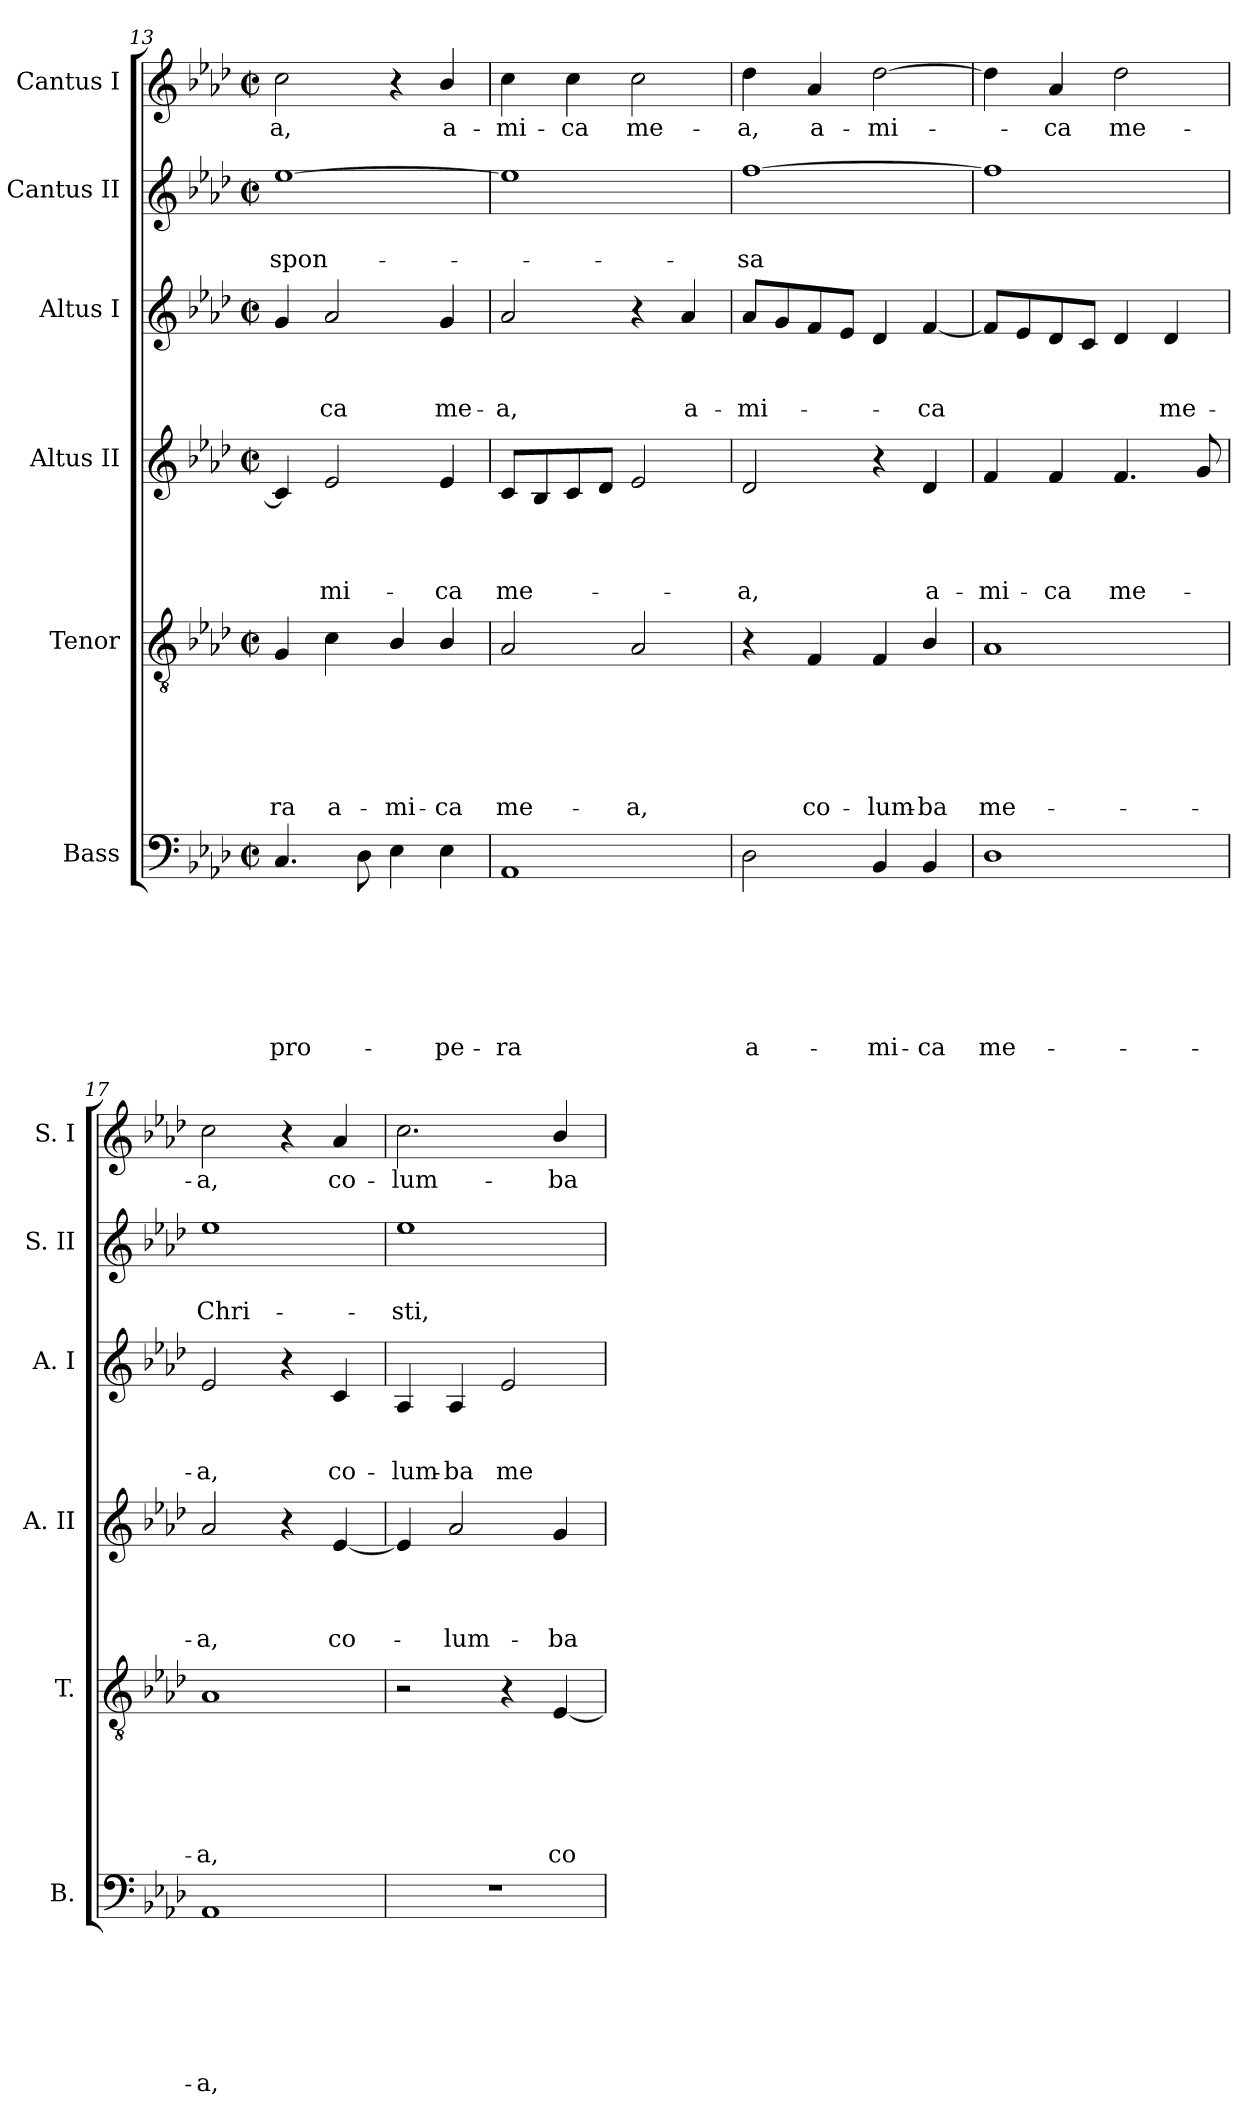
**kern	**text	**text	**text	**text	**text	**text	**text	**kern	**text	**text	**text	**text	**text	**text	**kern	**text	**text	**text	**text	**kern	**text	**text	**text	**kern	**text	**text	**kern	**text
*part6	*part6	*part6	*part6	*part6	*part6	*part6	*part6	*part5	*part5	*part5	*part5	*part5	*part5	*part5	*part4	*part4	*part4	*part4	*part4	*part3	*part3	*part3	*part3	*part2	*part2	*part2	*part1	*part1
*staff6	*staff6	*staff6	*staff6	*staff6	*staff6	*staff6	*staff6	*staff5	*staff5	*staff5	*staff5	*staff5	*staff5	*staff5	*staff4	*staff4	*staff4	*staff4	*staff4	*staff3	*staff3	*staff3	*staff3	*staff2	*staff2	*staff2	*staff1	*staff1
*I"Bass	*	*	*	*	*	*	*	*I"Tenor	*	*	*	*	*	*	*I"Altus II	*	*	*	*	*I"Altus I	*	*	*	*I"Cantus II	*	*	*I"Cantus I	*
*I'B.	*	*	*	*	*	*	*	*I'T.	*	*	*	*	*	*	*I'A. II	*	*	*	*	*I'A. I	*	*	*	*I'S. II	*	*	*I'S. I	*
!!LO:PB:g=z
*clefF4	*	*	*	*	*	*	*	*clefGv2	*	*	*	*	*	*	*clefG2	*	*	*	*	*clefG2	*	*	*	*clefG2	*	*	*clefG2	*
*k[b-e-a-d-]	*	*	*	*	*	*	*	*k[b-e-a-d-]	*	*	*	*	*	*	*k[b-e-a-d-]	*	*	*	*	*k[b-e-a-d-]	*	*	*	*k[b-e-a-d-]	*	*	*k[b-e-a-d-]	*
*A-:	*	*	*	*	*	*	*	*A-:	*	*	*	*	*	*	*A-:	*	*	*	*	*A-:	*	*	*	*A-:	*	*	*A-:	*
*M2/2	*	*	*	*	*	*	*	*M2/2	*	*	*	*	*	*	*M2/2	*	*	*	*	*M2/2	*	*	*	*M2/2	*	*	*M2/2	*
*met(c|)	*	*	*	*	*	*	*	*met(c|)	*	*	*	*	*	*	*met(c|)	*	*	*	*	*met(c|)	*	*	*	*met(c|)	*	*	*met(c|)	*
=13	=13	=13	=13	=13	=13	=13	=13	=13	=13	=13	=13	=13	=13	=13	=13	=13	=13	=13	=13	=13	=13	=13	=13	=13	=13	=13	=13	=13
!	!	!	!	!	!	!	!LO:LY:b	!	!	!	!	!	!	!LO:LY:b	!	!	!	!	!	!	!	!	!	!	!	!LO:LY:b	!	!LO:LY:b
4.C/	.	.	.	.	.	.	pro-	4G/	.	.	.	.	.	-ra	4c/]	.	.	.	.	4g/	.	.	.	[>1ee-	.	spon-	2cc\	-a,
!	!	!	!	!	!	!	!	!	!	!	!	!	!	!LO:LY:b	!	!	!	!	!LO:LY:b	!	!	!	!LO:LY:b	!	!	!	!	!
.	.	.	.	.	.	.	.	4c\	.	.	.	.	.	a-	2e-/	.	.	.	-mi-	2a-/	.	.	-ca	.	.	.	.	.
8D-\	.	.	.	.	.	.	.	.	.	.	.	.	.	.	.	.	.	.	.	.	.	.	.	.	.	.	.	.
!	!	!	!	!	!	!	!	!	!	!	!	!	!	!LO:LY:b	!	!	!	!	!	!	!	!	!	!	!	!	!	!
4E-\	.	.	.	.	.	.	.	4B-/	.	.	.	.	.	-mi-	.	.	.	.	.	.	.	.	.	.	.	.	4r	.
!	!	!	!	!	!	!	!LO:LY:b	!	!	!	!	!	!	!LO:LY:b:rj	!	!	!	!	!LO:LY:b	!	!	!	!LO:LY:b	!	!	!	!	!LO:LY:b
4E-\	.	.	.	.	.	.	-pe-	4B-/	.	.	.	.	.	-ca	4e-/	.	.	.	-ca	4g/	.	.	me-	.	.	.	4b-/	a-
=14	=14	=14	=14	=14	=14	=14	=14	=14	=14	=14	=14	=14	=14	=14	=14	=14	=14	=14	=14	=14	=14	=14	=14	=14	=14	=14	=14	=14
!	!	!	!	!	!	!	!LO:LY:b	!	!	!	!	!	!	!LO:LY:b	!	!	!	!	!LO:LY:b	!	!	!	!LO:LY:b	!	!	!	!	!LO:LY:b
1AA-	.	.	.	.	.	.	-ra	2A-/	.	.	.	.	.	me-	8c/L	.	.	.	me-	2a-/	.	.	-a,	1ee-]	.	.	4cc\	-mi-
.	.	.	.	.	.	.	.	.	.	.	.	.	.	.	8B-/	.	.	.	.	.	.	.	.	.	.	.	.	.
!	!	!	!	!	!	!	!	!	!	!	!	!	!	!	!	!	!	!	!	!	!	!	!	!	!	!	!	!LO:LY:b
.	.	.	.	.	.	.	.	.	.	.	.	.	.	.	8c/	.	.	.	.	.	.	.	.	.	.	.	4cc\	-ca
.	.	.	.	.	.	.	.	.	.	.	.	.	.	.	8d-/J	.	.	.	.	.	.	.	.	.	.	.	.	.
!	!	!	!	!	!	!	!	!	!	!	!	!	!	!LO:LY:b	!	!	!	!	!	!	!	!	!	!	!	!	!	!LO:LY:b
.	.	.	.	.	.	.	.	2A-/	.	.	.	.	.	-a,	2e-/	.	.	.	.	4r	.	.	.	.	.	.	2cc\	me-
!	!	!	!	!	!	!	!	!	!	!	!	!	!	!	!	!	!	!	!	!	!	!	!LO:LY:b	!	!	!	!	!
.	.	.	.	.	.	.	.	.	.	.	.	.	.	.	.	.	.	.	.	4a-/	.	.	a-	.	.	.	.	.
=15	=15	=15	=15	=15	=15	=15	=15	=15	=15	=15	=15	=15	=15	=15	=15	=15	=15	=15	=15	=15	=15	=15	=15	=15	=15	=15	=15	=15
!	!	!	!	!	!	!	!LO:LY:b	!	!	!	!	!	!	!	!	!	!	!	!LO:LY:b	!	!	!	!LO:LY:b	!	!	!LO:LY:b	!	!LO:LY:b
2D-\	.	.	.	.	.	.	a-	4r	.	.	.	.	.	.	2d-/	.	.	.	-a,	8a-/L	.	.	-mi-	[>1ff	.	-sa	4dd-\	-a,
.	.	.	.	.	.	.	.	.	.	.	.	.	.	.	.	.	.	.	.	8g/	.	.	.	.	.	.	.	.
!	!	!	!	!	!	!	!	!	!	!	!	!	!	!LO:LY:b	!	!	!	!	!	!	!	!	!	!	!	!	!	!LO:LY:b
.	.	.	.	.	.	.	.	4F/	.	.	.	.	.	co-	.	.	.	.	.	8f/	.	.	.	.	.	.	4a-/	a-
.	.	.	.	.	.	.	.	.	.	.	.	.	.	.	.	.	.	.	.	8e-/J	.	.	.	.	.	.	.	.
!	!	!	!	!	!	!	!LO:LY:b	!	!	!	!	!	!	!LO:LY:b	!	!	!	!	!	!	!	!	!	!	!	!	!	!LO:LY:b
4BB-/	.	.	.	.	.	.	-mi-	4F/	.	.	.	.	.	-lum-	4r	.	.	.	.	4d-/	.	.	.	.	.	.	[>2dd-\	-mi-
!	!	!	!	!	!	!	!LO:LY:b	!	!	!	!	!	!	!LO:LY:b:rj	!	!	!	!	!LO:LY:b	!	!	!	!LO:LY:b	!	!	!	!	!
4BB-/	.	.	.	.	.	.	-ca	4B-/	.	.	.	.	.	-ba	4d-/	.	.	.	a-	[<4f/	.	.	-ca	.	.	.	.	.
=16	=16	=16	=16	=16	=16	=16	=16	=16	=16	=16	=16	=16	=16	=16	=16	=16	=16	=16	=16	=16	=16	=16	=16	=16	=16	=16	=16	=16
!	!	!	!	!	!	!	!LO:LY:b	!	!	!	!	!	!	!LO:LY:b	!	!	!	!	!LO:LY:b	!	!	!	!	!	!	!	!	!
1D-	.	.	.	.	.	.	me-	1A-	.	.	.	.	.	me-	4f/	.	.	.	-mi-	8f/L]	.	.	.	1ff]	.	.	4dd-\]	.
.	.	.	.	.	.	.	.	.	.	.	.	.	.	.	.	.	.	.	.	8e-/	.	.	.	.	.	.	.	.
!	!	!	!	!	!	!	!	!	!	!	!	!	!	!	!	!	!	!	!LO:LY:b	!	!	!	!	!	!	!	!	!LO:LY:b
.	.	.	.	.	.	.	.	.	.	.	.	.	.	.	4f/	.	.	.	-ca	8d-/	.	.	.	.	.	.	4a-/	-ca
.	.	.	.	.	.	.	.	.	.	.	.	.	.	.	.	.	.	.	.	8c/J	.	.	.	.	.	.	.	.
!	!	!	!	!	!	!	!	!	!	!	!	!	!	!	!	!	!	!	!LO:LY:b	!	!	!	!	!	!	!	!	!LO:LY:b
.	.	.	.	.	.	.	.	.	.	.	.	.	.	.	4.f/	.	.	.	me-	4d-/	.	.	.	.	.	.	2dd-\	me-
!	!	!	!	!	!	!	!	!	!	!	!	!	!	!	!	!	!	!	!	!	!	!	!LO:LY:b	!	!	!	!	!
.	.	.	.	.	.	.	.	.	.	.	.	.	.	.	.	.	.	.	.	4d-/	.	.	me-	.	.	.	.	.
.	.	.	.	.	.	.	.	.	.	.	.	.	.	.	8g/	.	.	.	.	.	.	.	.	.	.	.	.	.
=17	=17	=17	=17	=17	=17	=17	=17	=17	=17	=17	=17	=17	=17	=17	=17	=17	=17	=17	=17	=17	=17	=17	=17	=17	=17	=17	=17	=17
!	!	!	!	!	!	!	!LO:LY:b	!	!	!	!	!	!	!LO:LY:b	!	!	!	!	!LO:LY:b	!	!	!	!LO:LY:b	!	!	!LO:LY:b	!	!LO:LY:b
1AA-	.	.	.	.	.	.	-a,	1A-	.	.	.	.	.	-a,	2a-/	.	.	.	-a,	2e-/	.	.	-a,	1ee-	.	Chri-	2cc\	-a,
.	.	.	.	.	.	.	.	.	.	.	.	.	.	.	4r	.	.	.	.	4r	.	.	.	.	.	.	4r	.
!	!	!	!	!	!	!	!	!	!	!	!	!	!	!	!	!	!	!	!LO:LY:b	!	!	!	!LO:LY:b	!	!	!	!	!LO:LY:b
.	.	.	.	.	.	.	.	.	.	.	.	.	.	.	[<4e-/	.	.	.	co-	4c/	.	.	co-	.	.	.	4a-/	co-
=18	=18	=18	=18	=18	=18	=18	=18	=18	=18	=18	=18	=18	=18	=18	=18	=18	=18	=18	=18	=18	=18	=18	=18	=18	=18	=18	=18	=18
!	!	!	!	!	!	!	!	!	!	!	!	!	!	!	!	!	!	!	!	!	!	!	!LO:LY:b	!	!	!LO:LY:b	!	!LO:LY:b
1r	.	.	.	.	.	.	.	2r	.	.	.	.	.	.	4e-/]	.	.	.	.	4A-/	.	.	-lum-	1ee-	.	-sti,	2.cc\	-lum-
!	!	!	!	!	!	!	!	!	!	!	!	!	!	!	!	!	!	!	!LO:LY:b	!	!	!	!LO:LY:b:rj	!	!	!	!	!
.	.	.	.	.	.	.	.	.	.	.	.	.	.	.	2a-/	.	.	.	-lum-	4A-/	.	.	-ba	.	.	.	.	.
!	!	!	!	!	!	!	!	!	!	!	!	!	!	!	!	!	!	!	!	!	!	!	!LO:LY:b	!	!	!	!	!
.	.	.	.	.	.	.	.	4r	.	.	.	.	.	.	.	.	.	.	.	2e-/	.	.	me-	.	.	.	.	.
!	!	!	!	!	!	!	!	!	!	!	!	!	!	!LO:LY:b	!	!	!	!	!LO:LY:b	!	!	!	!	!	!	!	!	!LO:LY:b
.	.	.	.	.	.	.	.	[<4E-/	.	.	.	.	.	co-	4g/	.	.	.	-ba	.	.	.	.	.	.	.	4b-/	-ba
=	=	=	=	=	=	=	=	=	=	=	=	=	=	=	=	=	=	=	=	=	=	=	=	=	=	=	=	=
*-	*-	*-	*-	*-	*-	*-	*-	*-	*-	*-	*-	*-	*-	*-	*-	*-	*-	*-	*-	*-	*-	*-	*-	*-	*-	*-	*-	*-
